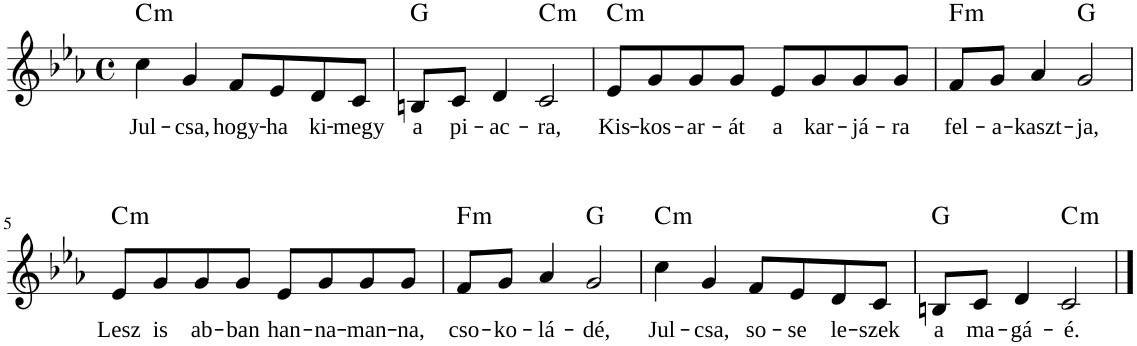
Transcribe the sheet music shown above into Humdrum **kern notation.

**kern	**text	**harte
*part1	*part1	*part1
*staff1	*staff1	*
*I"Piano	*	*
*I'Pno	*	*
*clefG2	*	*
*k[b-e-a-]	*	*
*M4/4	*	*
*met(c)	*	*
=1	=1	=1
!	!LO:LY:b	!LO:H:kt=m
4cc\	Jul-	C:min
!	!LO:LY:b	!
4g/	-csa,	.
!	!LO:LY:b	!
8f/L	hogy-	.
!	!LO:LY:b	!
8e-/	-ha	.
!	!LO:LY:b	!
8d/	ki-	.
!	!LO:LY:b	!
8c/J	-megy	.
=2	=2	=2
!	!LO:LY:b	!
8Bn/L	a	G:maj
!	!LO:LY:b	!
8c/J	pi-	.
!	!LO:LY:b	!
4d/	-ac-	.
!	!LO:LY:b	!LO:H:kt=m
2c/	-ra,	C:min
=3	=3	=3
!	!LO:LY:b	!LO:H:kt=m
8e-/L	Kis-	C:min
!	!LO:LY:b	!
8g/	-kos-	.
!	!LO:LY:b	!
8g/	-ar-	.
!	!LO:LY:b	!
8g/J	-át	.
!	!LO:LY:b	!
8e-/L	a	.
!	!LO:LY:b	!
8g/	kar-	.
!	!LO:LY:b	!
8g/	-já-	.
!	!LO:LY:b	!
8g/J	-ra	.
=4	=4	=4
!	!LO:LY:b	!LO:H:kt=m
8f/L	fel-	F:min
!	!LO:LY:b	!
8g/J	-a-	.
!	!LO:LY:b	!
4a-/	-kaszt-	.
!	!LO:LY:b	!
2g/	-ja,	G:maj
!!LO:LB:g=z
=5	=5	=5
!	!LO:LY:b	!LO:H:kt=m
8e-/L	Lesz	C:min
!	!LO:LY:b	!
8g/	is	.
!	!LO:LY:b	!
8g/	ab-	.
!	!LO:LY:b	!
8g/J	-ban	.
!	!LO:LY:b	!
8e-/L	han-	.
!	!LO:LY:b	!
8g/	-na-	.
!	!LO:LY:b	!
8g/	-man-	.
!	!LO:LY:b	!
8g/J	-na,	.
=6	=6	=6
!	!LO:LY:b	!LO:H:kt=m
8f/L	cso-	F:min
!	!LO:LY:b	!
8g/J	-ko-	.
!	!LO:LY:b	!
4a-/	-lá-	.
!	!LO:LY:b	!
2g/	-dé,	G:maj
=7	=7	=7
!	!LO:LY:b	!LO:H:kt=m
4cc\	Jul-	C:min
!	!LO:LY:b	!
4g/	-csa,	.
!	!LO:LY:b	!
8f/L	so-	.
!	!LO:LY:b	!
8e-/	-se	.
!	!LO:LY:b	!
8d/	le-	.
!	!LO:LY:b	!
8c/J	-szek	.
=8	=8	=8
!	!LO:LY:b	!
8Bn/L	a	G:maj
!	!LO:LY:b	!
8c/J	ma-	.
!	!LO:LY:b	!
4d/	-gá-	.
!	!LO:LY:b	!LO:H:kt=m
2c/	-é.	C:min
==	==	==
*-	*-	*-
